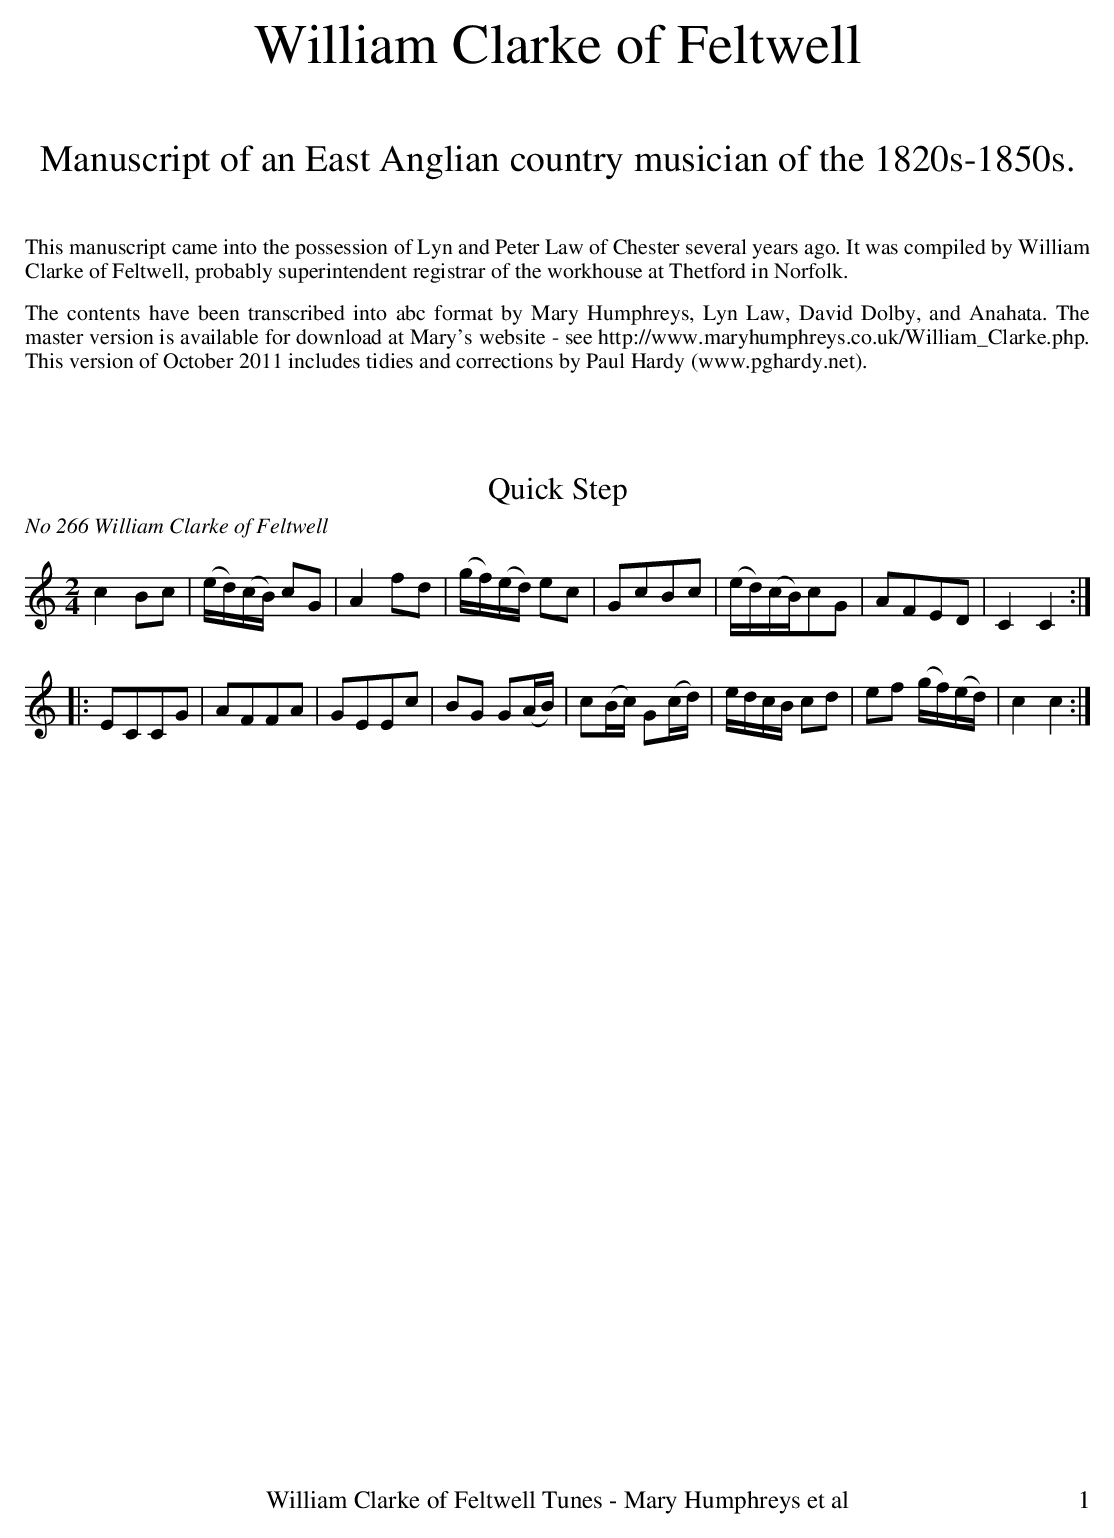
X:1
T:Quick Step
O:No 266 William Clarke of Feltwell
M:2/4
L:1/8
K:C
c2Bc|(e/d/)(c/B/) cG|A2fd|(g/f/)(e/d/) ec|GcBc|(e/d/)(c/B/)cG|AFED|C2C2:|
|:ECCG|AFFA|GEEc|BG G(A/B/)|c(B/c/) G(c/d/)|e/d/c/B/ cd|ef (g/f/)(e/d/)|c2c2:|
